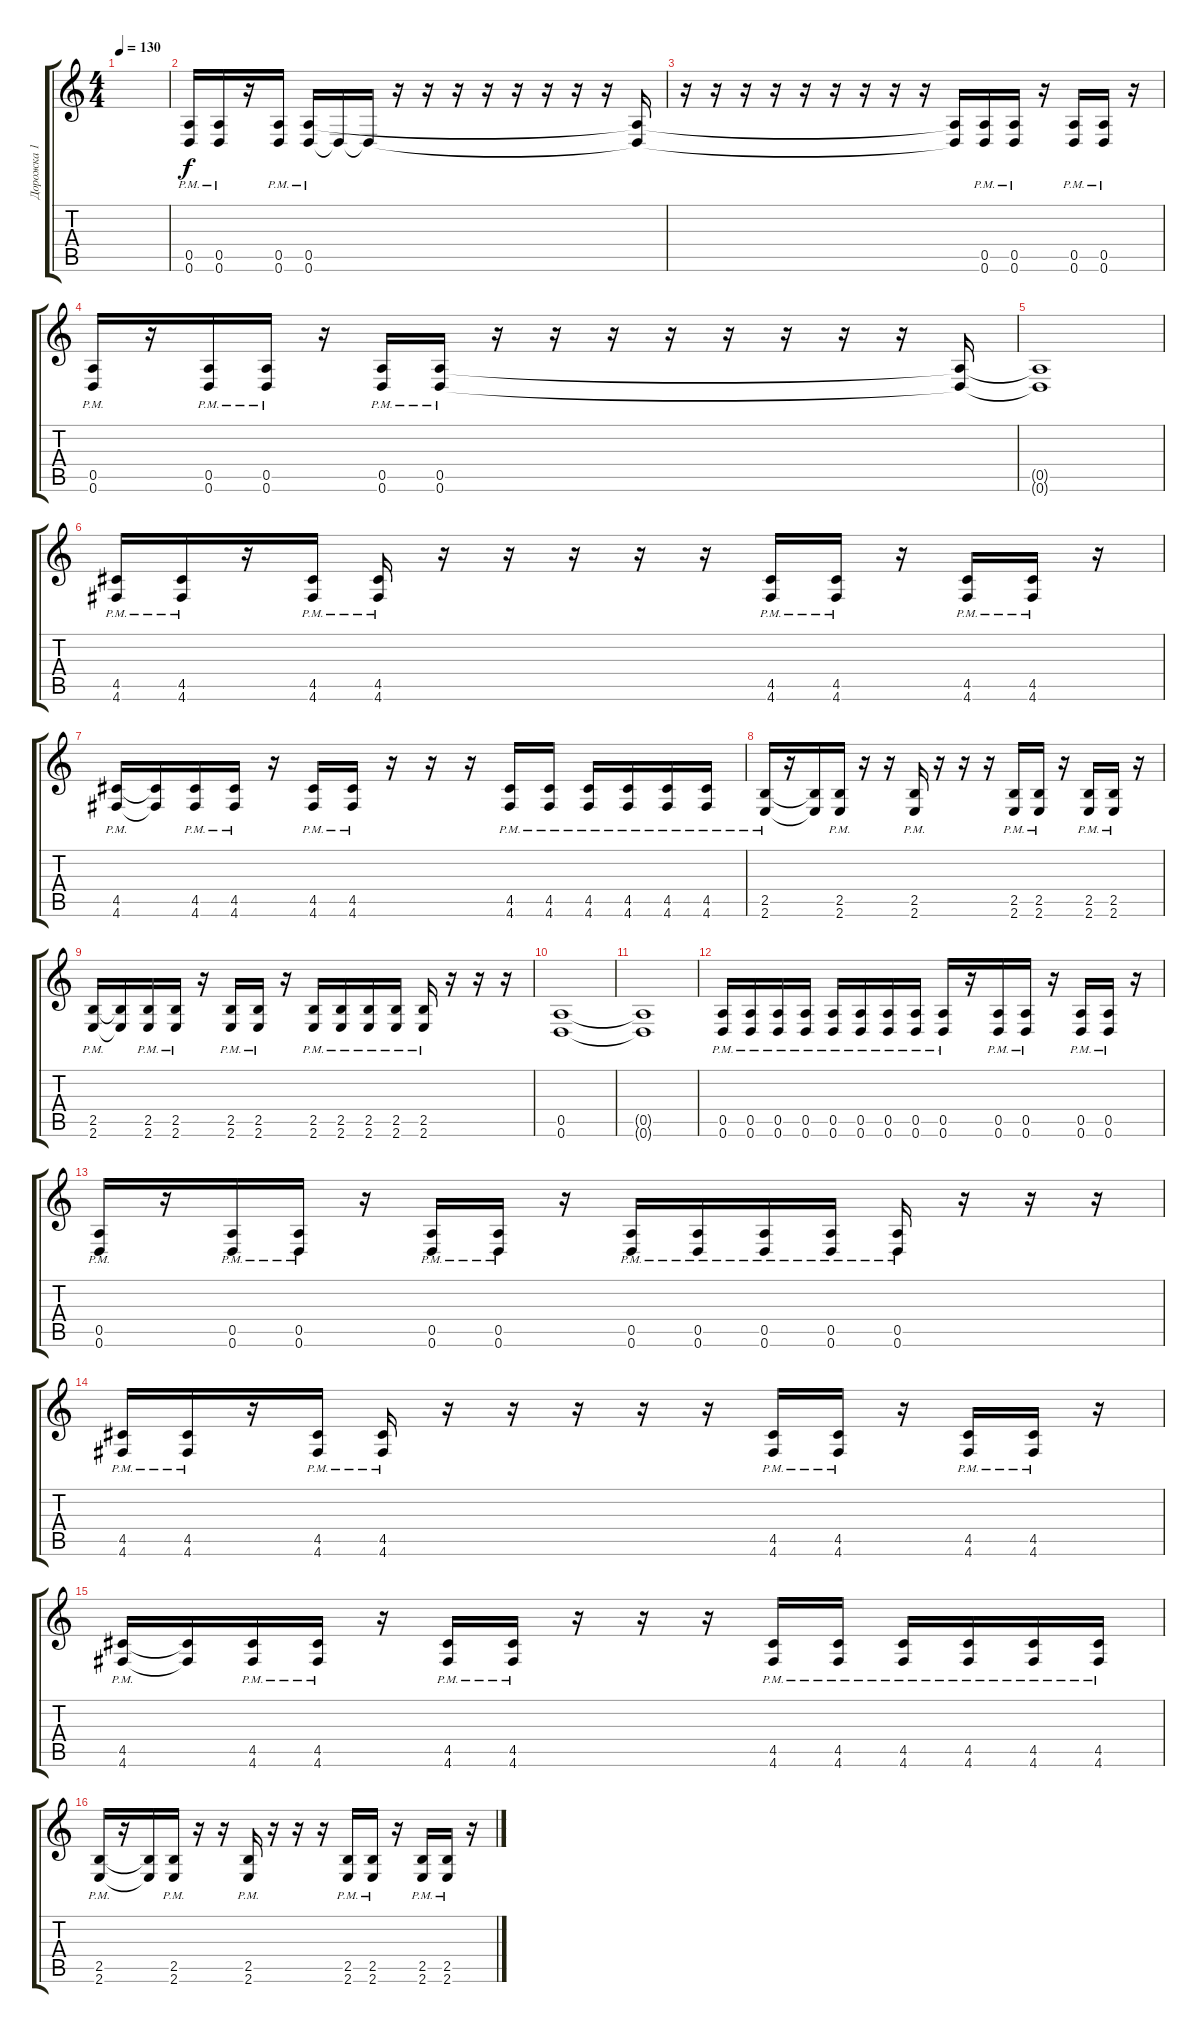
\track ("Дорожка 1" "Дорожка 1") {instrument distortionguitar}
\staff {score tabs}
\tuning (E4 B3 G3 D3 A2 D2) {hide}
\ts (4 4)
\tempo 130
\clef g2
\ks c
|
(0.5{pm} 0.6{pm}).16{volume 13} (0.5{pm} 0.6{pm}).16 r.16 (0.5{pm} 0.6{pm}).16 (0.5{pm} 0.6{pm}).16 0.6{t}.16 0.6{t}.16 r.16 r.16 r.16 r.16 r.16 r.16 r.16 r.16 (0.5{t} 0.6{t}).16 |
r.16 r.16 r.16 r.16 r.16 r.16 r.16 r.16 r.16 (0.5{t} 0.6{t}).16 (0.5{pm} 0.6{pm}).16 (0.5{pm} 0.6{pm}).16 r.16 (0.5{pm} 0.6{pm}).16 (0.5{pm} 0.6{pm}).16 r.16 |
(0.5{pm} 0.6{pm}).16 r.16 (0.5{pm} 0.6{pm}).16 (0.5{pm} 0.6{pm}).16 r.16 (0.5{pm} 0.6{pm}).16 (0.5{pm} 0.6{pm}).16 r.16 r.16 r.16 r.16 r.16 r.16 r.16 r.16 (0.5{t} 0.6{t}).16 |
(0.5{t} 0.6{t}).1 |
(4.5{pm} 4.6{pm}).16 (4.5{pm} 4.6{pm}).16 r.16 (4.5{pm} 4.6{pm}).16 (4.5{pm} 4.6{pm}).16 r.16 r.16 r.16 r.16 r.16 (4.5{pm} 4.6{pm}).16 (4.5{pm} 4.6{pm}).16 r.16 (4.5{pm} 4.6{pm}).16 (4.5{pm} 4.6{pm}).16 r.16 |
(4.5{pm} 4.6{pm}).16 (4.5{t} 4.6{t}).16 (4.5{pm} 4.6{pm}).16 (4.5{pm} 4.6{pm}).16 r.16 (4.5{pm} 4.6{pm}).16 (4.5{pm} 4.6{pm}).16 r.16 r.16 r.16 (4.5{pm} 4.6{pm}).16 (4.5{pm} 4.6{pm}).16 (4.5{pm} 4.6{pm}).16 (4.5{pm} 4.6{pm}).16 (4.5{pm} 4.6{pm}).16 (4.5{pm} 4.6{pm}).16 |
(2.5{pm} 2.6{pm}).16 r.16 (2.5{t} 2.6{t}).16 (2.5{pm} 2.6{pm}).16 r.16 r.16 (2.5{pm} 2.6{pm}).16 r.16 r.16 r.16 (2.5{pm} 2.6{pm}).16 (2.5{pm} 2.6{pm}).16 r.16 (2.5{pm} 2.6{pm}).16 (2.5{pm} 2.6{pm}).16 r.16 |
(2.5{pm} 2.6{pm}).16 (2.5{t} 2.6{t}).16 (2.5{pm} 2.6{pm}).16 (2.5{pm} 2.6{pm}).16 r.16 (2.5{pm} 2.6{pm}).16 (2.5{pm} 2.6{pm}).16 r.16 (2.5{pm} 2.6{pm}).16 (2.5{pm} 2.6{pm}).16 (2.5{pm} 2.6{pm}).16 (2.5{pm} 2.6{pm}).16 (2.5{pm} 2.6{pm}).16 r.16 r.16 r.16 |
(0.5 0.6).1 |
(0.5{t} 0.6{t}).1 |
(0.5{pm} 0.6{pm}).16 (0.5{pm} 0.6{pm}).16 (0.5{pm} 0.6{pm}).16 (0.5{pm} 0.6{pm}).16 (0.5{pm} 0.6{pm}).16 (0.5{pm} 0.6{pm}).16 (0.5{pm} 0.6{pm}).16 (0.5{pm} 0.6{pm}).16 (0.5{pm} 0.6{pm}).16 r.16 (0.5{pm} 0.6{pm}).16 (0.5{pm} 0.6{pm}).16 r.16 (0.5{pm} 0.6{pm}).16 (0.5{pm} 0.6{pm}).16 r.16 |
(0.5{pm} 0.6{pm}).16 r.16 (0.5{pm} 0.6{pm}).16 (0.5{pm} 0.6{pm}).16 r.16 (0.5{pm} 0.6{pm}).16 (0.5{pm} 0.6{pm}).16 r.16 (0.5{pm} 0.6{pm}).16 (0.5{pm} 0.6{pm}).16 (0.5{pm} 0.6{pm}).16 (0.5{pm} 0.6{pm}).16 (0.5{pm} 0.6{pm}).16 r.16 r.16 r.16 |
(4.5{pm} 4.6{pm}).16 (4.5{pm} 4.6{pm}).16 r.16 (4.5{pm} 4.6{pm}).16 (4.5{pm} 4.6{pm}).16 r.16 r.16 r.16 r.16 r.16 (4.5{pm} 4.6{pm}).16 (4.5{pm} 4.6{pm}).16 r.16 (4.5{pm} 4.6{pm}).16 (4.5{pm} 4.6{pm}).16 r.16 |
(4.5{pm} 4.6{pm}).16 (4.5{t} 4.6{t}).16 (4.5{pm} 4.6{pm}).16 (4.5{pm} 4.6{pm}).16 r.16 (4.5{pm} 4.6{pm}).16 (4.5{pm} 4.6{pm}).16 r.16 r.16 r.16 (4.5{pm} 4.6{pm}).16 (4.5{pm} 4.6{pm}).16 (4.5{pm} 4.6{pm}).16 (4.5{pm} 4.6{pm}).16 (4.5{pm} 4.6{pm}).16 (4.5{pm} 4.6{pm}).16 |
(2.5{pm} 2.6{pm}).16 r.16 (2.5{t} 2.6{t}).16 (2.5{pm} 2.6{pm}).16 r.16 r.16 (2.5{pm} 2.6{pm}).16 r.16 r.16 r.16 (2.5{pm} 2.6{pm}).16 (2.5{pm} 2.6{pm}).16 r.16 (2.5{pm} 2.6{pm}).16 (2.5{pm} 2.6{pm}).16 r.16
